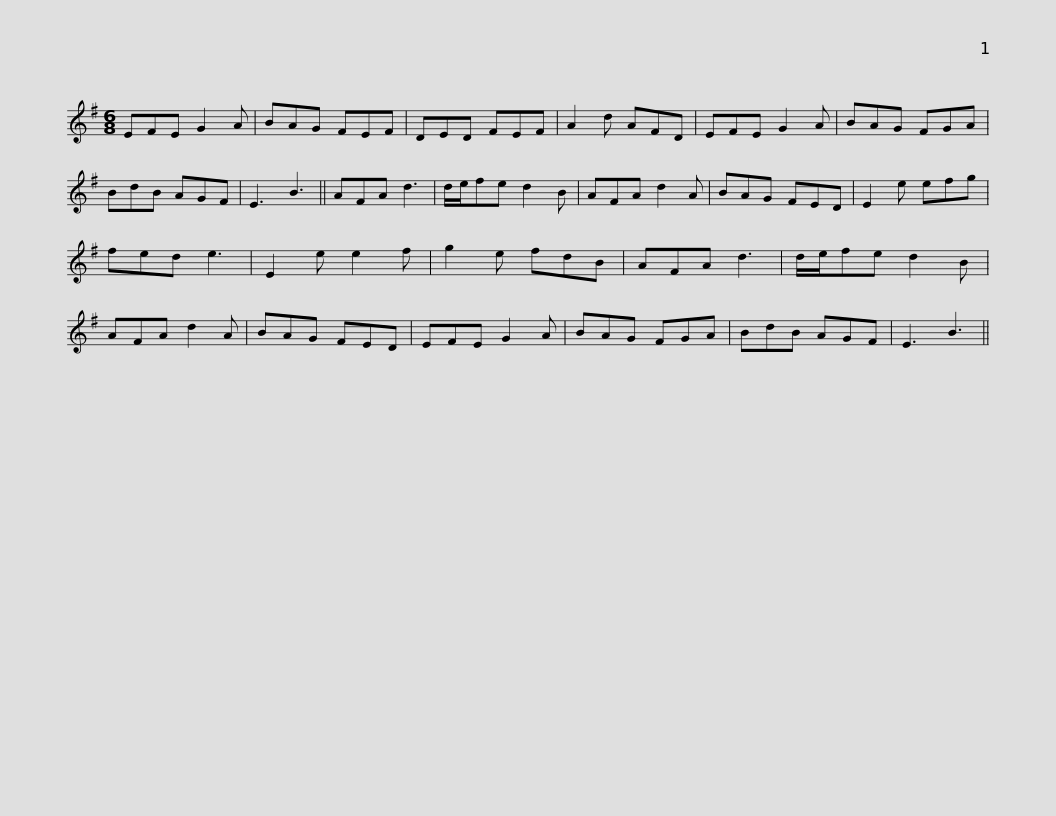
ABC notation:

X:1
L:1/8
M:6/8
I:linebreak $
K:G
V:1 treble
V:1
 EFE G2 A | BAG FEF | DED FEF | A2 d AFD | EFE G2 A | %5
 BAG FGA | BdB AGF | E3 B3 ||$ AFA d3 | d/e/fe d2 B | %10
 AFA d2 A | BAG FED | E2 e efg | fed e3 | E2 e e2 f | %15
 g2 e fdB | AFA d3 |$ d/e/fe d2 B | AFA d2 A | BAG FED | %20
 EFE G2 A | BAG FGA | BdB AGF | E3 B3 || %24
